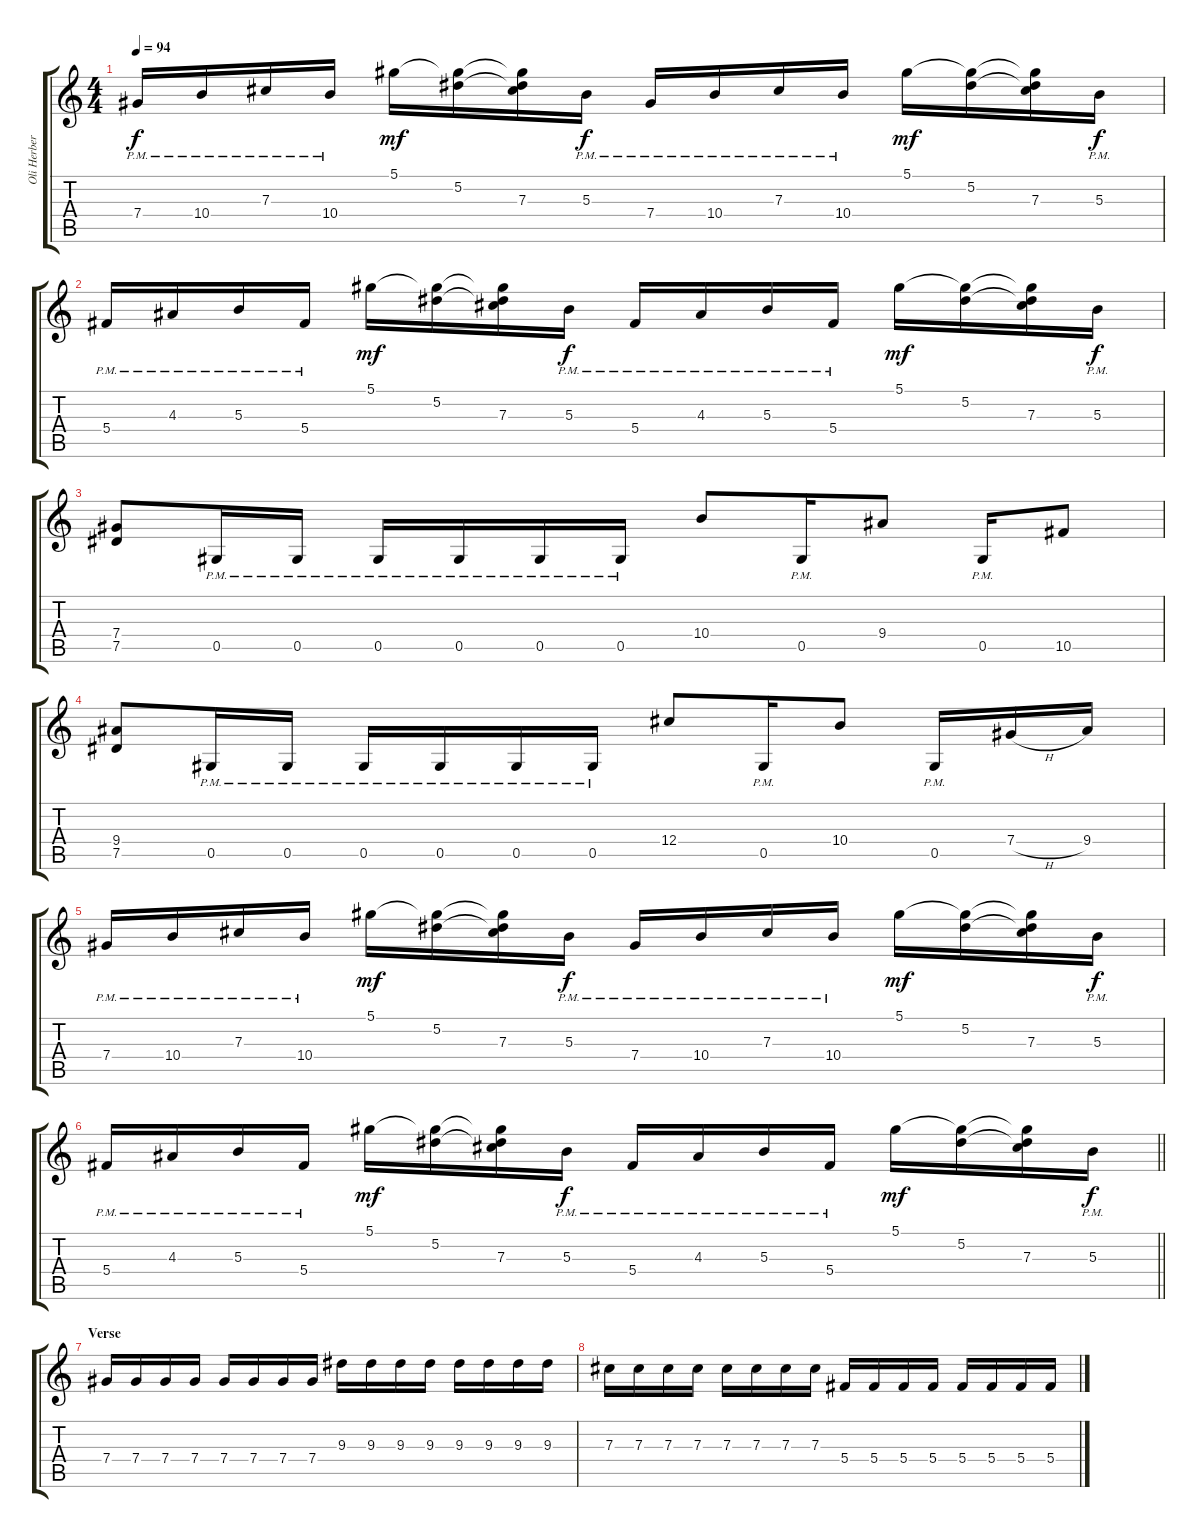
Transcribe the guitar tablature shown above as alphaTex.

\track ("Oli Herbert" "Oli Herber") {instrument distortionguitar}
\staff {score tabs}
\tuning (Eb4 Bb3 Gb3 Db3 Ab2 Db2) {hide}
\ts (4 4)
\tempo 94
\clef g2
\ks c
7.4{pm}.16{dy f} 10.4{pm}.16 7.3{pm}.16 10.4{pm}.16 5.1.16{dy mf} (5.1{t} 5.2).16 (5.1{t} 5.2{t} 7.3).16 5.3{pm}.16{dy f} 7.4{pm}.16 10.4{pm}.16 7.3{pm}.16 10.4{pm}.16 5.1.16{dy mf} (5.1{t} 5.2).16 (5.1{t} 5.2{t} 7.3).16 5.3{pm}.16{dy f} |
5.4{pm}.16 4.3{pm}.16 5.3{pm}.16 5.4{pm}.16 5.1.16{dy mf} (5.1{t} 5.2).16 (5.1{t} 5.2{t} 7.3).16 5.3{pm}.16{dy f} 5.4{pm}.16 4.3{pm}.16 5.3{pm}.16 5.4{pm}.16 5.1.16{dy mf} (5.1{t} 5.2).16 (5.1{t} 5.2{t} 7.3).16 5.3{pm}.16{dy f} |
(7.4 7.5).8 0.5{pm}.16 0.5{pm}.16 0.5{pm}.16 0.5{pm}.16 0.5{pm}.16 0.5{pm}.16 10.4.8 0.5{pm}.16 9.4.8 0.5{pm}.16 10.5.8 |
(9.4 7.5).8 0.5{pm}.16 0.5{pm}.16 0.5{pm}.16 0.5{pm}.16 0.5{pm}.16 0.5{pm}.16 12.4.8 0.5{pm}.16 10.4.8 0.5{pm}.16 7.4{h}.16 9.4.16 |
7.4{pm}.16 10.4{pm}.16 7.3{pm}.16 10.4{pm}.16 5.1.16{dy mf} (5.1{t} 5.2).16 (5.1{t} 5.2{t} 7.3).16 5.3{pm}.16{dy f} 7.4{pm}.16 10.4{pm}.16 7.3{pm}.16 10.4{pm}.16 5.1.16{dy mf} (5.1{t} 5.2).16 (5.1{t} 5.2{t} 7.3).16 5.3{pm}.16{dy f} |
\barLineRight lightlight
5.4{pm}.16 4.3{pm}.16 5.3{pm}.16 5.4{pm}.16 5.1.16{dy mf} (5.1{t} 5.2).16 (5.1{t} 5.2{t} 7.3).16 5.3{pm}.16{dy f} 5.4{pm}.16 4.3{pm}.16 5.3{pm}.16 5.4{pm}.16 5.1.16{dy mf} (5.1{t} 5.2).16 (5.1{t} 5.2{t} 7.3).16 5.3{pm}.16{dy f} |
\section ("" "Verse")
7.4.16 7.4.16 7.4.16 7.4.16 7.4.16 7.4.16 7.4.16 7.4.16 9.3.16 9.3.16 9.3.16 9.3.16 9.3.16 9.3.16 9.3.16 9.3.16 |
7.3.16 7.3.16 7.3.16 7.3.16 7.3.16 7.3.16 7.3.16 7.3.16 5.4.16 5.4.16 5.4.16 5.4.16 5.4.16 5.4.16 5.4.16 5.4.16
